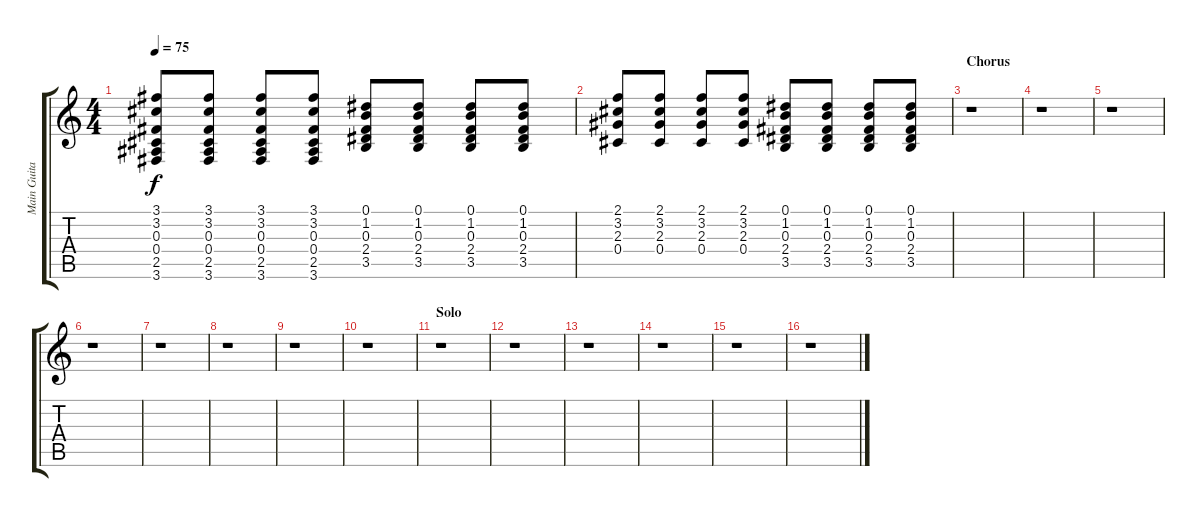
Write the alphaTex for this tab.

\track ("Main Guitar (Rivers Cuomo)" "Main Guita") {instrument electricguitarclean}
\staff {score tabs}
\tuning (Eb4 Bb3 Gb3 Db3 Ab2 Eb2) {hide}
\ts (4 4)
\tempo 75
\clef g2
\ks c
(3.1 3.2 0.3 0.4 2.5 3.6).8{dy f} (3.1 3.2 0.3 0.4 2.5 3.6).8 (3.1 3.2 0.3 0.4 2.5 3.6).8 (3.1 3.2 0.3 0.4 2.5 3.6).8 (0.1 1.2 0.3 2.4 3.5).8 (0.1 1.2 0.3 2.4 3.5).8 (0.1 1.2 0.3 2.4 3.5).8 (0.1 1.2 0.3 2.4 3.5).8 |
(2.1 3.2 2.3 0.4).8 (2.1 3.2 2.3 0.4).8 (2.1 3.2 2.3 0.4).8 (2.1 3.2 2.3 0.4).8 (0.1 1.2 0.3 2.4 3.5).8 (0.1 1.2 0.3 2.4 3.5).8 (0.1 1.2 0.3 2.4 3.5).8 (0.1 1.2 0.3 2.4 3.5).8 |
\section ("" "Chorus")
r.1 |
r.1 |
r.1 |
r.1 |
r.1 |
r.1 |
r.1 |
r.1 |
\section ("" "Solo")
r.1 |
r.1 |
r.1 |
r.1 |
r.1 |
r.1
